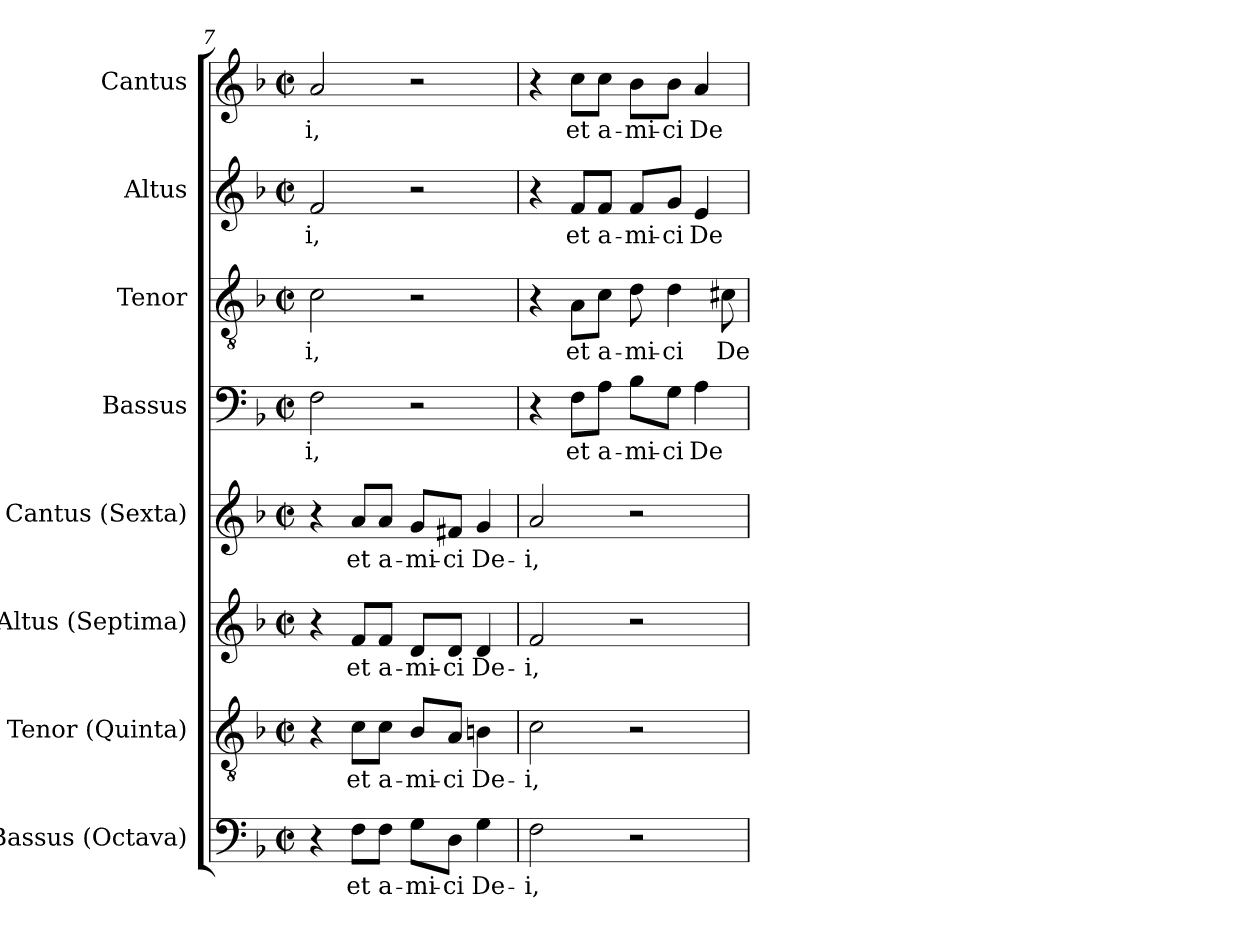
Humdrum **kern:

**kern	**text	**kern	**text	**kern	**text	**kern	**text	**kern	**text	**kern	**text	**kern	**text	**kern	**text
*part8	*part8	*part7	*part7	*part6	*part6	*part5	*part5	*part4	*part4	*part3	*part3	*part2	*part2	*part1	*part1
*staff8	*staff8	*staff7	*staff7	*staff6	*staff6	*staff5	*staff5	*staff4	*staff4	*staff3	*staff3	*staff2	*staff2	*staff1	*staff1
*I"Bassus (Octava)	*	*I"Tenor (Quinta)	*	*I"Altus (Septima)	*	*I"Cantus (Sexta)	*	*I"Bassus	*	*I"Tenor	*	*I"Altus	*	*I"Cantus	*
*I'B.	*	*I'T.	*	*I'A.	*	*I'S.	*	*I'B.	*	*I'T.	*	*I'A.	*	*I'S.	*
*clefF4	*	*clefGv2	*	*clefG2	*	*clefG2	*	*clefF4	*	*clefGv2	*	*clefG2	*	*clefG2	*
*	*	*ITrd7c12	*	*	*	*	*	*	*	*ITrd7c12	*	*	*	*	*
*k[b-]	*	*k[b-]	*	*k[b-]	*	*k[b-]	*	*k[b-]	*	*k[b-]	*	*k[b-]	*	*k[b-]	*
*F:	*	*F:	*	*F:	*	*F:	*	*F:	*	*F:	*	*F:	*	*F:	*
*M2/2	*	*M2/2	*	*M2/2	*	*M2/2	*	*M2/2	*	*M2/2	*	*M2/2	*	*M2/2	*
*met(c|)	*	*met(c|)	*	*met(c|)	*	*met(c|)	*	*met(c|)	*	*met(c|)	*	*met(c|)	*	*met(c|)	*
=7	=7	=7	=7	=7	=7	=7	=7	=7	=7	=7	=7	=7	=7	=7	=7
!	!	!	!	!	!	!	!	!	!LO:LY:b:color=#000000	!	!	!	!	!	!
!	!	!	!	!	!	!	!	!	!	!	!LO:LY:b:color=#000000	!	!	!	!
!	!	!	!	!	!	!	!	!	!	!	!	!	!LO:LY:b:color=#000000	!	!
!	!	!	!	!	!	!	!	!	!	!	!	!	!	!	!LO:LY:b:color=#000000
4r	.	4r	.	4r	.	4r	.	2Fi\	-i,	2Ci\	-i,	2fi/	-i,	2ai/	-i,
!	!LO:LY:b:color=#000000	!	!	!	!	!	!	!	!	!	!	!	!	!	!
!	!	!	!LO:LY:b:color=#000000	!	!	!	!	!	!	!	!	!	!	!	!
!	!	!	!	!	!LO:LY:b:color=#000000	!	!	!	!	!	!	!	!	!	!
!	!	!	!	!	!	!	!LO:LY:b:color=#000000	!	!	!	!	!	!	!	!
8Fi\L	et	8Ci\L	et	8fi/L	et	8ai/L	et	.	.	.	.	.	.	.	.
!	!LO:LY:b:color=#000000	!	!	!	!	!	!	!	!	!	!	!	!	!	!
!	!	!	!LO:LY:b:color=#000000	!	!	!	!	!	!	!	!	!	!	!	!
!	!	!	!	!	!LO:LY:b:color=#000000	!	!	!	!	!	!	!	!	!	!
!	!	!	!	!	!	!	!LO:LY:b:color=#000000	!	!	!	!	!	!	!	!
8Fi\J	a-	8Ci\J	a-	8fi/J	a-	8ai/J	a-	.	.	.	.	.	.	.	.
!	!LO:LY:b:color=#000000	!	!	!	!	!	!	!	!	!	!	!	!	!	!
!	!	!	!LO:LY:b:color=#000000	!	!	!	!	!	!	!	!	!	!	!	!
!	!	!	!	!	!LO:LY:b:color=#000000	!	!	!	!	!	!	!	!	!	!
!	!	!	!	!	!	!	!LO:LY:b:color=#000000	!	!	!	!	!	!	!	!
8Gi\L	-mi-	8BB-i/L	-mi-	8di/L	-mi-	8gi/L	-mi-	2r	.	2r	.	2r	.	2r	.
!	!LO:LY:b:color=#000000	!	!	!	!	!	!	!	!	!	!	!	!	!	!
!	!	!	!LO:LY:b:color=#000000	!	!	!	!	!	!	!	!	!	!	!	!
!	!	!	!	!	!LO:LY:b:color=#000000	!	!	!	!	!	!	!	!	!	!
!	!	!	!	!	!	!	!LO:LY:b:color=#000000	!	!	!	!	!	!	!	!
8Di\J	-ci	8AAi/J	-ci	8di/J	-ci	8f#Xi/J	-ci	.	.	.	.	.	.	.	.
!	!LO:LY:b:color=#000000	!	!	!	!	!	!	!	!	!	!	!	!	!	!
!	!	!	!LO:LY:b:color=#000000	!	!	!	!	!	!	!	!	!	!	!	!
!	!	!	!	!	!LO:LY:b:color=#000000	!	!	!	!	!	!	!	!	!	!
!	!	!	!	!	!	!	!LO:LY:b:color=#000000	!	!	!	!	!	!	!	!
4Gi\	De-	4BBni\	De-	4di/	De-	4gi/	De-	.	.	.	.	.	.	.	.
=8	=8	=8	=8	=8	=8	=8	=8	=8	=8	=8	=8	=8	=8	=8	=8
!	!LO:LY:b:color=#000000	!	!	!	!	!	!	!	!	!	!	!	!	!	!
!	!	!	!LO:LY:b:color=#000000	!	!	!	!	!	!	!	!	!	!	!	!
!	!	!	!	!	!LO:LY:b:color=#000000	!	!	!	!	!	!	!	!	!	!
!	!	!	!	!	!	!	!LO:LY:b:color=#000000	!	!	!	!	!	!	!	!
2Fi\	-i,	2Ci\	-i,	2fi/	-i,	2ai/	-i,	4r	.	4r	.	4r	.	4r	.
!	!	!	!	!	!	!	!	!	!LO:LY:b:color=#000000	!	!	!	!	!	!
!	!	!	!	!	!	!	!	!	!	!	!LO:LY:b:color=#000000	!	!	!	!
!	!	!	!	!	!	!	!	!	!	!	!	!	!LO:LY:b:color=#000000	!	!
!	!	!	!	!	!	!	!	!	!	!	!	!	!	!	!LO:LY:b:color=#000000
.	.	.	.	.	.	.	.	8Fi\L	et	8AAi\L	et	8fi/L	et	8cci\L	et
!	!	!	!	!	!	!	!	!	!LO:LY:b:color=#000000	!	!	!	!	!	!
!	!	!	!	!	!	!	!	!	!	!	!LO:LY:b:color=#000000	!	!	!	!
!	!	!	!	!	!	!	!	!	!	!	!	!	!LO:LY:b:color=#000000	!	!
!	!	!	!	!	!	!	!	!	!	!	!	!	!	!	!LO:LY:b:color=#000000
.	.	.	.	.	.	.	.	8Ai\J	a-	8Ci\J	a-	8fi/J	a-	8cci\J	a-
!	!	!	!	!	!	!	!	!	!LO:LY:b:color=#000000	!	!	!	!	!	!
!	!	!	!	!	!	!	!	!	!	!	!LO:LY:b:color=#000000	!	!	!	!
!	!	!	!	!	!	!	!	!	!	!	!	!	!LO:LY:b:color=#000000	!	!
!	!	!	!	!	!	!	!	!	!	!	!	!	!	!	!LO:LY:b:color=#000000
2r	.	2r	.	2r	.	2r	.	8B-i\L	-mi-	8Di\	-mi-	8fi/L	-mi-	8b-i\L	-mi-
!	!	!	!	!	!	!	!	!	!LO:LY:b:color=#000000	!	!	!	!	!	!
!	!	!	!	!	!	!	!	!	!	!	!LO:LY:b:color=#000000	!	!	!	!
!	!	!	!	!	!	!	!	!	!	!	!	!	!LO:LY:b:color=#000000	!	!
!	!	!	!	!	!	!	!	!	!	!	!	!	!	!	!LO:LY:b:color=#000000
.	.	.	.	.	.	.	.	8Gi\J	-ci	4Di\	-ci	8gi/J	-ci	8b-i\J	-ci
!	!	!	!	!	!	!	!	!	!LO:LY:b:color=#000000	!	!	!	!	!	!
!	!	!	!	!	!	!	!	!	!	!	!	!	!LO:LY:b:color=#000000	!	!
!	!	!	!	!	!	!	!	!	!	!	!	!	!	!	!LO:LY:b:color=#000000
.	.	.	.	.	.	.	.	4Ai\	De-	.	.	4ei/	De-	4ai/	De-
!	!	!	!	!	!	!	!	!	!	!	!LO:LY:b:color=#000000	!	!	!	!
.	.	.	.	.	.	.	.	.	.	8C#Xi\	De-	.	.	.	.
=	=	=	=	=	=	=	=	=	=	=	=	=	=	=	=
*-	*-	*-	*-	*-	*-	*-	*-	*-	*-	*-	*-	*-	*-	*-	*-
